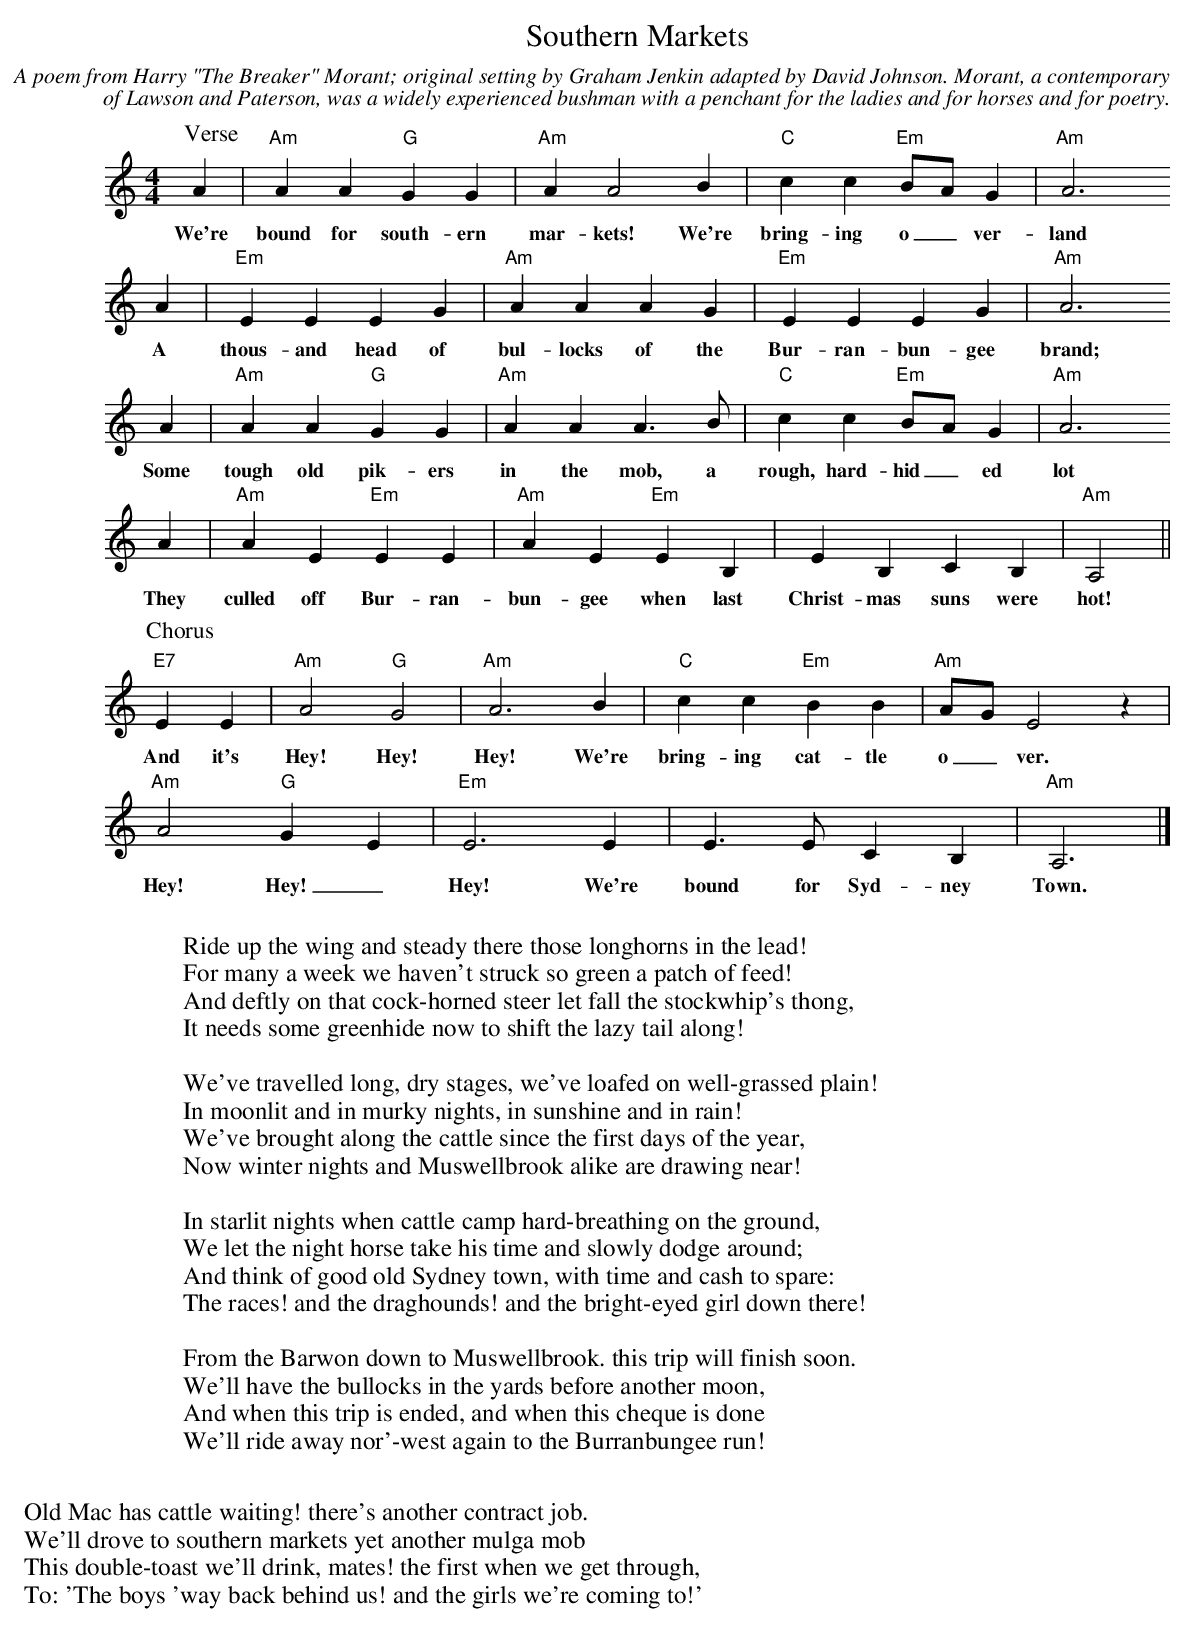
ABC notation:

X:1
T:Southern Markets
C:A poem from Harry "The Breaker" Morant; original setting by Graham Jenkin adapted by David Johnson. Morant, a contemporary
C:of Lawson and Paterson, was a widely experienced bushman with a penchant for the ladies and for horses and for poetry.
M:4/4
L:1/4
K:Am
P:Verse
A|"Am"AA"G"GG|"Am"AA2B|"C"cc"Em"B/2A/2G|"Am"A3
w:We're bound for south-ern mar-kets! We're bring-ing o_ver-land
A|"Em"EEEG|"Am"AAAG|"Em"EEEG|"Am"A3
w:A thous-and head of bul-locks of the Bur-ran-bun-gee brand;
A|"Am"AA"G"GG|"Am"AAA>B|"C"cc"Em"B/2A/2G|"Am"A3
w:Some tough old pik-ers in the mob, a rough, hard-hid_ed lot
A|"Am"AE"Em"EE|"Am"AE"Em"EB,|EB,CB,|"Am"A,2||
w:They culled off Bur-ran-bun-gee when last Christ-mas suns were hot!
P:Chorus
"E7"EE|"Am"A2"G"G2|"Am"A3B|"C"cc"Em"BB|"Am"A/2G/2E2z|
w:And it's Hey! Hey! Hey! We're bring-ing cat-tle o_ver.
"Am"A2"G"GE|"Em"E3E|E>ECB,|"Am"A,3|]
w:Hey! Hey!_ Hey! We're bound for Syd-ney Town.
W:
W:Ride up the wing and steady there those longhorns in the lead!
W:For many a week we haven't struck so green a patch of feed!
W:And deftly on that cock-horned steer let fall the stockwhip's thong,
W:It needs some greenhide now to shift the lazy tail along!
W:
W:We've travelled long, dry stages, we've loafed on well-grassed plain!
W:In moonlit and in murky nights, in sunshine and in rain!
W:We've brought along the cattle since the first days of the year,
W:Now winter nights and Muswellbrook alike are drawing near!
W:
W:In starlit nights when cattle camp hard-breathing on the ground,
W:We let the night horse take his time and slowly dodge around;
W:And think of good old Sydney town, with time and cash to spare:
W:The races! and the draghounds! and the bright-eyed girl down there!
W:
W:From the Barwon down to Muswellbrook. this trip will finish soon.
W:We'll have the bullocks in the yards before another moon,
W:And when this trip is ended, and when this cheque is done
W:We'll ride away nor'-west again to the Burranbungee run!
W:
W:Old Mac has cattle waiting! there's another contract job.
W:We'll drove to southern markets yet another mulga mob
W:This double-toast we'll drink, mates! the first when we get through,
W:To: 'The boys 'way back behind us! and the girls we're coming to!'
